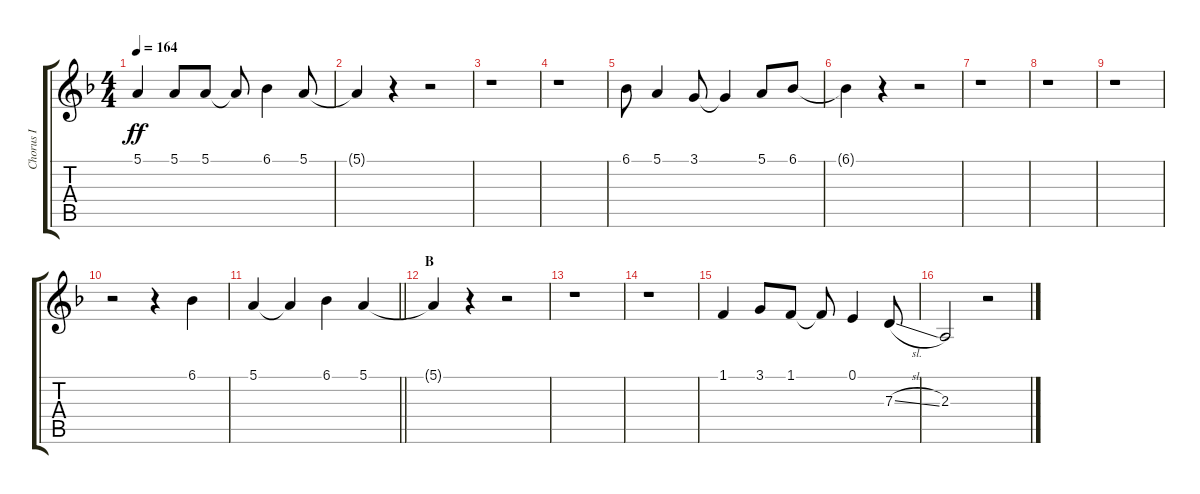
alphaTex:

\track ("Chorus I" "Chorus I") {instrument voiceoohs}
\staff {score tabs}
\tuning (E4 B3 G3 D3 A2 E2) {hide}
\ts (4 4)
\tempo 164
\clef g2
\ks f
5.1.4{dy ff} 5.1.8 5.1.8 5.1{t}.8 6.1.4 5.1.8 |
5.1{t}.4 r.4 r.2 |
r.1 |
r.1 |
6.1.8 5.1.4 3.1.8 3.1{t}.4 5.1.8 6.1.8 |
6.1{t}.4 r.4 r.2 |
r.1 |
r.1 |
r.1 |
r.2 r.4 6.1.4 |
\barLineRight lightlight
5.1.4 5.1{t}.4 6.1.4 5.1.4 |
\section ("" "B")
5.1{t}.4 r.4 r.2 |
r.1 |
r.1 |
1.1.4 3.1.8 1.1.8 1.1{t}.8 0.1.4 7.3{sl}.8 |
2.3.2 r.2
